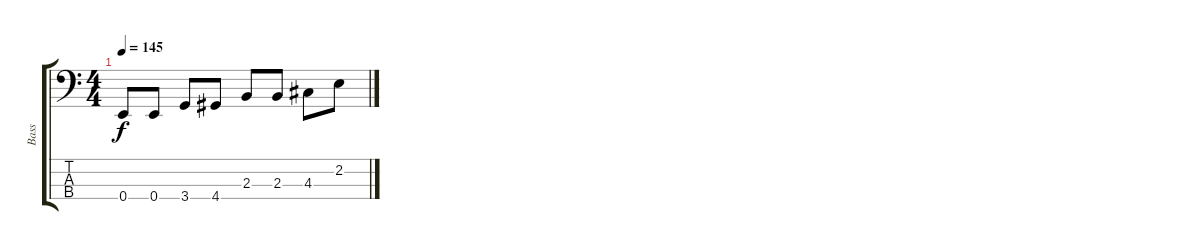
\track ("Bass" "Bass") {instrument electricbassfinger}
\staff {score tabs}
\tuning (G2 D2 A1 E1) {hide}
\ts (4 4)
\tempo 145
\clef f4
\ks c
0.4.8{dy f} 0.4.8 3.4.8 4.4.8 2.3.8 2.3.8 4.3.8 2.2.8
